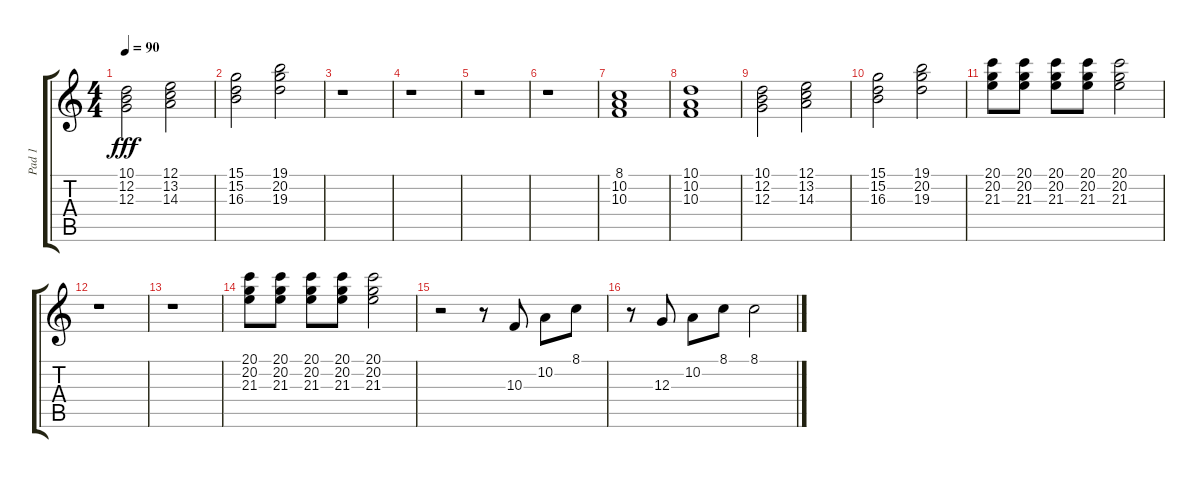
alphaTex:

\track ("Pad 1" "Pad 1") {instrument pad7halo}
\staff {score tabs}
\tuning (E4 B3 G3 D3 A2 E2) {hide}
\ts (4 4)
\tempo 90
\clef g2
\ks c
(10.1 12.2 12.3).2{dy fff} (12.1 13.2 14.3).2 |
(15.1 15.2 16.3).2 (19.1 20.2 19.3).2 |
r.1 |
r.1 |
r.1 |
r.1 |
(8.1 10.2 10.3).1 |
(10.1 10.2 10.3).1 |
(10.1 12.2 12.3).2 (12.1 13.2 14.3).2 |
(15.1 15.2 16.3).2 (19.1 20.2 19.3).2 |
(20.1 20.2 21.3).8 (20.1 20.2 21.3).8 (20.1 20.2 21.3).8 (20.1 20.2 21.3).8 (20.1 20.2 21.3).2 |
r.1 |
r.1 |
(20.1 20.2 21.3).8 (20.1 20.2 21.3).8 (20.1 20.2 21.3).8 (20.1 20.2 21.3).8 (20.1 20.2 21.3).2 |
r.2 r.8 10.3.8 10.2.8 8.1.8 |
r.8 12.3.8 10.2.8 8.1.8 8.1.2
